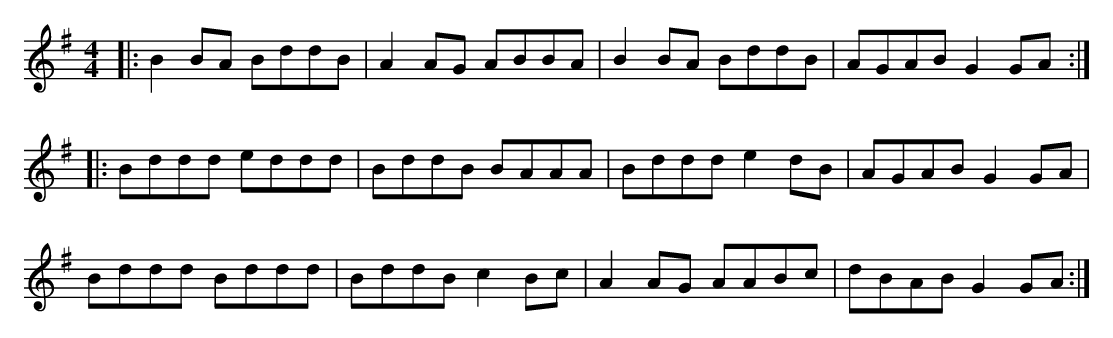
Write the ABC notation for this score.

X:1
M:4/4
K:G
|:B2 BA BddB|A2 AG ABBA|B2 BA BddB|AGAB G2 GA:|
|:Bddd eddd|BddB BAAA|Bddd e2 dB|AGAB G2 GA|
Bddd Bddd|BddB c2 Bc|A2 AG AABc|dBAB G2 GA:|
